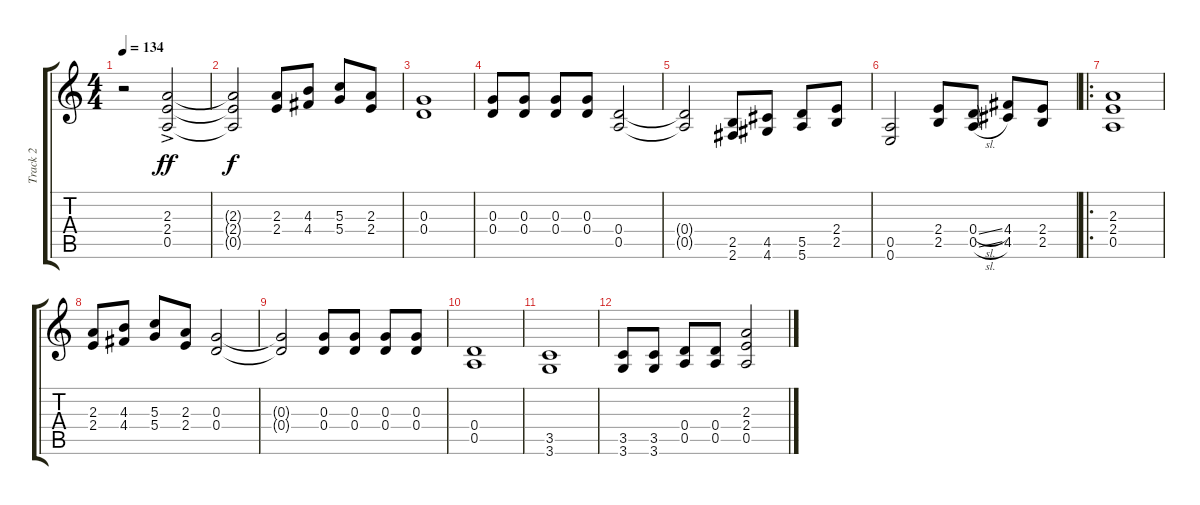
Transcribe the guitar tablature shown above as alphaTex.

\track ("Track 2" "Track 2") {instrument distortionguitar}
\staff {score tabs}
\tuning (E4 B3 G3 D3 A2 E2) {hide}
\ts (4 4)
\tempo 134
\clef g2
\ks c
r.2{dy ff instrument distortionguitar} (2.3{ac} 2.4{ac} 0.5{ac}).2 |
(2.3{t} 2.4{t} 0.5{t}).2{dy f} (2.3 2.4).8 (4.3 4.4).8 (5.3 5.4).8 (2.3 2.4).8 |
(0.3 0.4).1 |
(0.3 0.4).8 (0.3 0.4).8 (0.3 0.4).8 (0.3 0.4).8 (0.4 0.5).2 |
(0.4{t} 0.5{t}).2 (2.5 2.6).8 (4.5 4.6).8 (5.5 5.6).8 (2.4 2.5).8 |
(0.5 0.6).2 (2.4 2.5).8 (0.4{sl} 0.5{sl}).8 (4.4 4.5).8 (2.4 2.5).8 |
\ro
(2.3 2.4 0.5).1 |
(2.3 2.4).8 (4.3 4.4).8 (5.3 5.4).8 (2.3 2.4).8 (0.3 0.4).2 |
(0.3{t} 0.4{t}).2 (0.3 0.4).8 (0.3 0.4).8 (0.3 0.4).8 (0.3 0.4).8 |
(0.4 0.5).1 |
(3.5 3.6).1 |
(3.5 3.6).8 (3.5 3.6).8 (0.4 0.5).8 (0.4 0.5).8 (2.3 2.4 0.5).2
